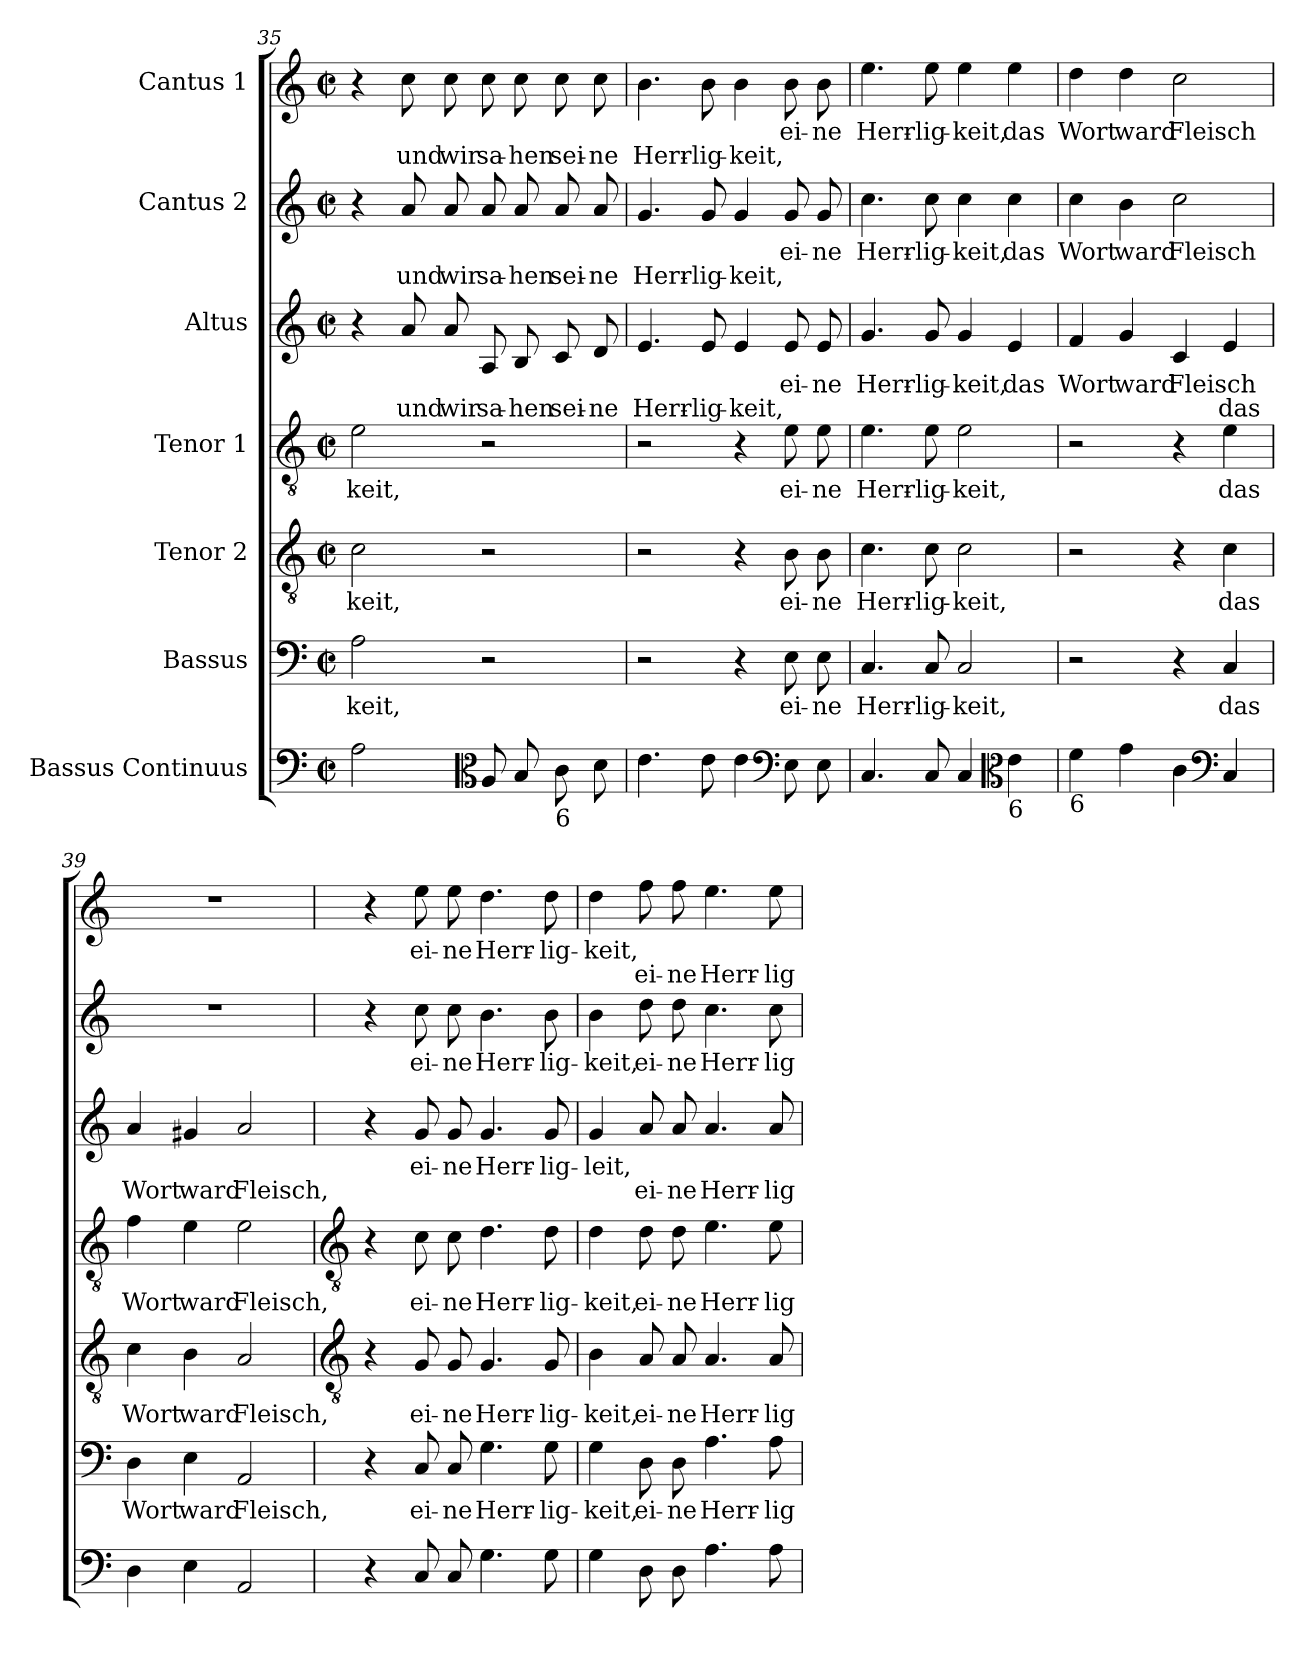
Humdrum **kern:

**kern	**kern	**text	**kern	**text	**kern	**text	**kern	**text	**text	**kern	**text	**text	**kern	**text	**text
*part7	*part6	*part6	*part5	*part5	*part4	*part4	*part3	*part3	*part3	*part2	*part2	*part2	*part1	*part1	*part1
*staff7	*staff6	*staff6	*staff5	*staff5	*staff4	*staff4	*staff3	*staff3	*staff3	*staff2	*staff2	*staff2	*staff1	*staff1	*staff1
*I"Bassus Continuus	*I"Bassus	*	*I"Tenor 2	*	*I"Tenor 1	*	*I"Altus	*	*	*I"Cantus 2	*	*	*I"Cantus 1	*	*
!!LO:LB:g=z
*clefF4	*clefF4	*	*clefGv2	*	*clefGv2	*	*clefG2	*	*	*clefG2	*	*	*clefG2	*	*
*k[]	*k[]	*	*k[]	*	*k[]	*	*k[]	*	*	*k[]	*	*	*k[]	*	*
*C:	*C:	*	*C:	*	*C:	*	*C:	*	*	*C:	*	*	*C:	*	*
*M2/2	*M2/2	*	*M2/2	*	*M2/2	*	*M2/2	*	*	*M2/2	*	*	*M2/2	*	*
*met(c|)	*met(c|)	*	*met(c|)	*	*met(c|)	*	*met(c|)	*	*	*met(c|)	*	*	*met(c|)	*	*
=35	=35	=35	=35	=35	=35	=35	=35	=35	=35	=35	=35	=35	=35	=35	=35
!	!	!LO:LY:b	!	!LO:LY:b	!	!LO:LY:b	!	!	!	!	!	!	!	!	!
2A	2A	-keit,	2c	-keit,	2e	-keit,	4r	.	.	4r	.	.	4r	.	.
!	!	!	!	!	!	!	!	!	!LO:LY:b	!	!	!LO:LY:b	!	!	!LO:LY:b
.	.	.	.	.	.	.	8a	.	und	8a	.	und	8cc	.	und
!	!	!	!	!	!	!	!	!	!LO:LY:b	!	!	!LO:LY:b	!	!	!LO:LY:b
.	.	.	.	.	.	.	8a	.	wir	8a	.	wir	8cc	.	wir
*clefC3	*	*	*	*	*	*	*	*	*	*	*	*	*	*	*
!	!	!	!	!	!	!	!	!	!LO:LY:b	!	!	!LO:LY:b	!	!	!LO:LY:b
8A	2r	.	2r	.	2r	.	8A	.	sa-	8a	.	sa-	8cc	.	sa-
!	!	!	!	!	!	!	!	!	!LO:LY:b	!	!	!LO:LY:b	!	!	!LO:LY:b
8B	.	.	.	.	.	.	8B	.	-hen	8a	.	-hen	8cc	.	-hen
!LO:TX:b:t=6	!	!	!	!	!	!	!	!	!	!	!	!	!	!	!
!	!	!	!	!	!	!	!	!	!LO:LY:b	!	!	!LO:LY:b	!	!	!LO:LY:b
8c	.	.	.	.	.	.	8c	.	sei-	8a	.	sei-	8cc	.	sei-
!	!	!	!	!	!	!	!	!	!LO:LY:b	!	!	!LO:LY:b	!	!	!LO:LY:b
8d	.	.	.	.	.	.	8d	.	-ne	8a	.	-ne	8cc	.	-ne
=36	=36	=36	=36	=36	=36	=36	=36	=36	=36	=36	=36	=36	=36	=36	=36
!	!	!	!	!	!	!	!	!	!LO:LY:b	!	!	!LO:LY:b	!	!	!LO:LY:b
4.e	2r	.	2r	.	2r	.	4.e	.	Herr-	4.g	.	Herr-	4.b	.	Herr-
!	!	!	!	!	!	!	!	!	!LO:LY:b	!	!	!LO:LY:b	!	!	!LO:LY:b
8e	.	.	.	.	.	.	8e	.	-lig-	8g	.	-lig-	8b	.	-lig-
!	!	!	!	!	!	!	!	!	!LO:LY:b	!	!	!LO:LY:b	!	!	!LO:LY:b
4e	4r	.	4r	.	4r	.	4e	.	-keit,	4g	.	-keit,	4b	.	-keit,
*clefF4	*	*	*	*	*	*	*	*	*	*	*	*	*	*	*
!	!	!LO:LY:b	!	!LO:LY:b	!	!LO:LY:b	!	!LO:LY:b	!	!	!LO:LY:b	!	!	!LO:LY:b	!
8E	8E	ei-	8B	ei-	8e	ei-	8e	ei-	.	8g	ei-	.	8b	ei-	.
!	!	!LO:LY:b	!	!LO:LY:b	!	!LO:LY:b	!	!LO:LY:b	!	!	!LO:LY:b	!	!	!LO:LY:b	!
8E	8E	-ne	8B	-ne	8e	-ne	8e	-ne	.	8g	-ne	.	8b	-ne	.
=37	=37	=37	=37	=37	=37	=37	=37	=37	=37	=37	=37	=37	=37	=37	=37
!	!	!LO:LY:b	!	!LO:LY:b	!	!LO:LY:b	!	!LO:LY:b	!	!	!LO:LY:b	!	!	!LO:LY:b	!
4.C	4.C	Herr-	4.c	Herr-	4.e	Herr-	4.g	Herr-	.	4.cc	Herr-	.	4.ee	Herr-	.
!	!	!LO:LY:b	!	!LO:LY:b	!	!LO:LY:b	!	!LO:LY:b	!	!	!LO:LY:b	!	!	!LO:LY:b	!
8C	8C	-lig-	8c	-lig-	8e	-lig-	8g	-lig-	.	8cc	-lig-	.	8ee	-lig-	.
!	!	!LO:LY:b	!	!LO:LY:b	!	!LO:LY:b	!	!LO:LY:b	!	!	!LO:LY:b	!	!	!LO:LY:b	!
4C	2C	-keit,	2c	-keit,	2e	-keit,	4g	-keit,	.	4cc	-keit,	.	4ee	-keit,	.
*clefC3	*	*	*	*	*	*	*	*	*	*	*	*	*	*	*
!LO:TX:b:t=6	!	!	!	!	!	!	!	!	!	!	!	!	!	!	!
!	!	!	!	!	!	!	!	!LO:LY:b	!	!	!LO:LY:b	!	!	!LO:LY:b	!
4e	.	.	.	.	.	.	4e	das	.	4cc	das	.	4ee	das	.
=38	=38	=38	=38	=38	=38	=38	=38	=38	=38	=38	=38	=38	=38	=38	=38
!LO:TX:b:t=6	!	!	!	!	!	!	!	!	!	!	!	!	!	!	!
!	!	!	!	!	!	!	!	!LO:LY:b	!	!	!LO:LY:b	!	!	!LO:LY:b	!
4f	2r	.	2r	.	2r	.	4f	Wort	.	4cc	Wort	.	4dd	Wort	.
!	!	!	!	!	!	!	!	!LO:LY:b	!	!	!LO:LY:b	!	!	!LO:LY:b	!
4g	.	.	.	.	.	.	4g	ward	.	4b	ward	.	4dd	ward	.
!	!	!	!	!	!	!	!	!LO:LY:b	!	!	!LO:LY:b	!	!	!LO:LY:b	!
4c	4r	.	4r	.	4r	.	4c	Fleisch	.	2cc	Fleisch	.	2cc	Fleisch	.
*clefF4	*	*	*	*	*	*	*	*	*	*	*	*	*	*	*
!	!	!LO:LY:b	!	!LO:LY:b	!	!LO:LY:b	!	!	!LO:LY:b	!	!	!	!	!	!
4C	4C	das	4c	das	4e	das	4e	.	das	.	.	.	.	.	.
=39	=39	=39	=39	=39	=39	=39	=39	=39	=39	=39	=39	=39	=39	=39	=39
!	!	!LO:LY:b	!	!LO:LY:b	!	!LO:LY:b	!	!	!LO:LY:b	!	!	!	!	!	!
4D	4D	Wort	4c	Wort	4f	Wort	4a	.	Wort	1r	.	.	1r	.	.
!	!	!LO:LY:b	!	!LO:LY:b	!	!LO:LY:b	!	!	!LO:LY:b	!	!	!	!	!	!
4E	4E	ward	4B	ward	4e	ward	4g#X	.	ward	.	.	.	.	.	.
!	!	!LO:LY:b	!	!LO:LY:b	!	!LO:LY:b	!	!	!LO:LY:b	!	!	!	!	!	!
2AA	2AA	Fleisch,	2A	Fleisch,	2e	Fleisch,	2a	.	Fleisch,	.	.	.	.	.	.
!!LO:LB:g=z
=40	=40	=40	=40	=40	=40	=40	=40	=40	=40	=40	=40	=40	=40	=40	=40
*	*	*	*clefGv2	*	*clefGv2	*	*	*	*	*	*	*	*	*	*
4r	4r	.	4r	.	4r	.	4r	.	.	4r	.	.	4r	.	.
!	!	!LO:LY:b	!	!LO:LY:b	!	!LO:LY:b	!	!LO:LY:b	!	!	!LO:LY:b	!	!	!LO:LY:b	!
8C	8C	ei-	8G	ei-	8c	ei-	8g	ei-	.	8cc	ei-	.	8ee	ei-	.
!	!	!LO:LY:b	!	!LO:LY:b	!	!LO:LY:b	!	!LO:LY:b	!	!	!LO:LY:b	!	!	!LO:LY:b	!
8C	8C	-ne	8G	-ne	8c	-ne	8g	-ne	.	8cc	-ne	.	8ee	-ne	.
!	!	!LO:LY:b	!	!LO:LY:b	!	!LO:LY:b	!	!LO:LY:b	!	!	!LO:LY:b	!	!	!LO:LY:b	!
4.G	4.G	Herr-	4.G	Herr-	4.d	Herr-	4.g	Herr-	.	4.b	Herr-	.	4.dd	Herr-	.
!	!	!LO:LY:b	!	!LO:LY:b	!	!LO:LY:b	!	!LO:LY:b	!	!	!LO:LY:b	!	!	!LO:LY:b	!
8G	8G	-lig-	8G	-lig-	8d	-lig-	8g	-lig-	.	8b	-lig-	.	8dd	-lig-	.
=41	=41	=41	=41	=41	=41	=41	=41	=41	=41	=41	=41	=41	=41	=41	=41
!	!	!LO:LY:b	!	!LO:LY:b	!	!LO:LY:b	!	!LO:LY:b	!	!	!LO:LY:b	!	!	!LO:LY:b	!
4G	4G	-keit,	4B	-keit,	4d	-keit,	4g	-leit,	.	4b	-keit,	.	4dd	-keit,	.
!	!	!LO:LY:b	!	!LO:LY:b	!	!LO:LY:b	!	!	!LO:LY:b	!	!LO:LY:b	!	!	!	!LO:LY:b
8D	8D	ei-	8A	ei-	8d	ei-	8a	.	ei-	8dd	ei-	.	8ff	.	ei-
!	!	!LO:LY:b	!	!LO:LY:b	!	!LO:LY:b	!	!	!LO:LY:b	!	!LO:LY:b	!	!	!	!LO:LY:b
8D	8D	-ne	8A	-ne	8d	-ne	8a	.	-ne	8dd	-ne	.	8ff	.	-ne
!	!	!LO:LY:b	!	!LO:LY:b	!	!LO:LY:b	!	!	!LO:LY:b	!	!LO:LY:b	!	!	!	!LO:LY:b
4.A	4.A	Herr-	4.A	Herr-	4.e	Herr-	4.a	.	Herr-	4.cc	Herr-	.	4.ee	.	Herr-
!	!	!LO:LY:b	!	!LO:LY:b	!	!LO:LY:b	!	!	!LO:LY:b	!	!LO:LY:b	!	!	!	!LO:LY:b
8A	8A	-lig-	8A	-lig-	8e	-lig-	8a	.	-lig-	8cc	-lig-	.	8ee	.	-lig-
=	=	=	=	=	=	=	=	=	=	=	=	=	=	=	=
*-	*-	*-	*-	*-	*-	*-	*-	*-	*-	*-	*-	*-	*-	*-	*-
